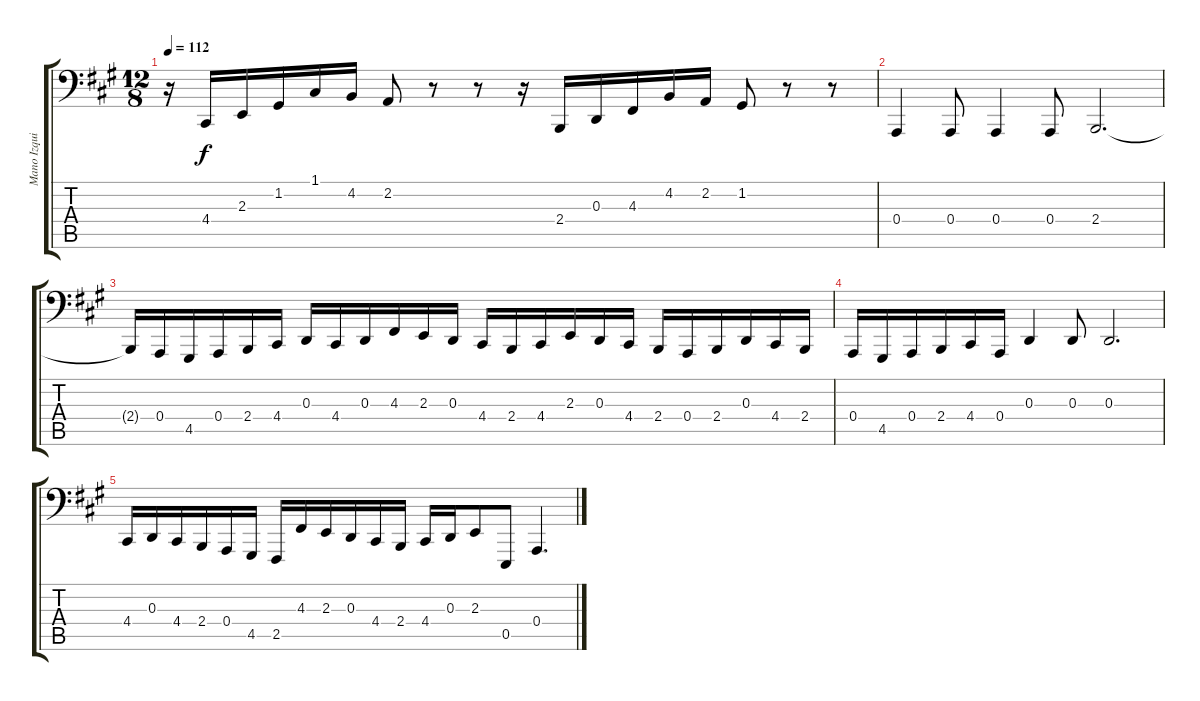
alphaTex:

\track ("Mano Izquierda" "Mano Izqui") {instrument acousticgrandpiano}
\staff {score tabs}
\tuning (C3 G2 D2 A1 E1 B0) {hide}
\ts (12 8)
\tempo 112
\clef f4
\ks a
r.16{dy f} 4.4.16 2.3.16 1.2.16 1.1.16 4.2.16 2.2.8 r.8 r.8 r.16 2.4.16 0.3.16 4.3.16 4.2.16 2.2.16 1.2.8 r.8 r.8 |
0.4.4 0.4.8 0.4.4 0.4.8 2.4.2{d} |
2.4{t}.16 0.4.16 4.5.16 0.4.16 2.4.16 4.4.16 0.3.16 4.4.16 0.3.16 4.3.16 2.3.16 0.3.16 4.4.16 2.4.16 4.4.16 2.3.16 0.3.16 4.4.16 2.4.16 0.4.16 2.4.16 0.3.16 4.4.16 2.4.16 |
0.4.16 4.5.16 0.4.16 2.4.16 4.4.16 0.4.16 0.3.4 0.3.8 0.3.2{d} |
4.4.16 0.3.16 4.4.16 2.4.16 0.4.16 4.5.16 2.5.16 4.3.16 2.3.16 0.3.16 4.4.16 2.4.16 4.4.16 0.3.16 2.3.8 0.5.8 0.4.4{d}
